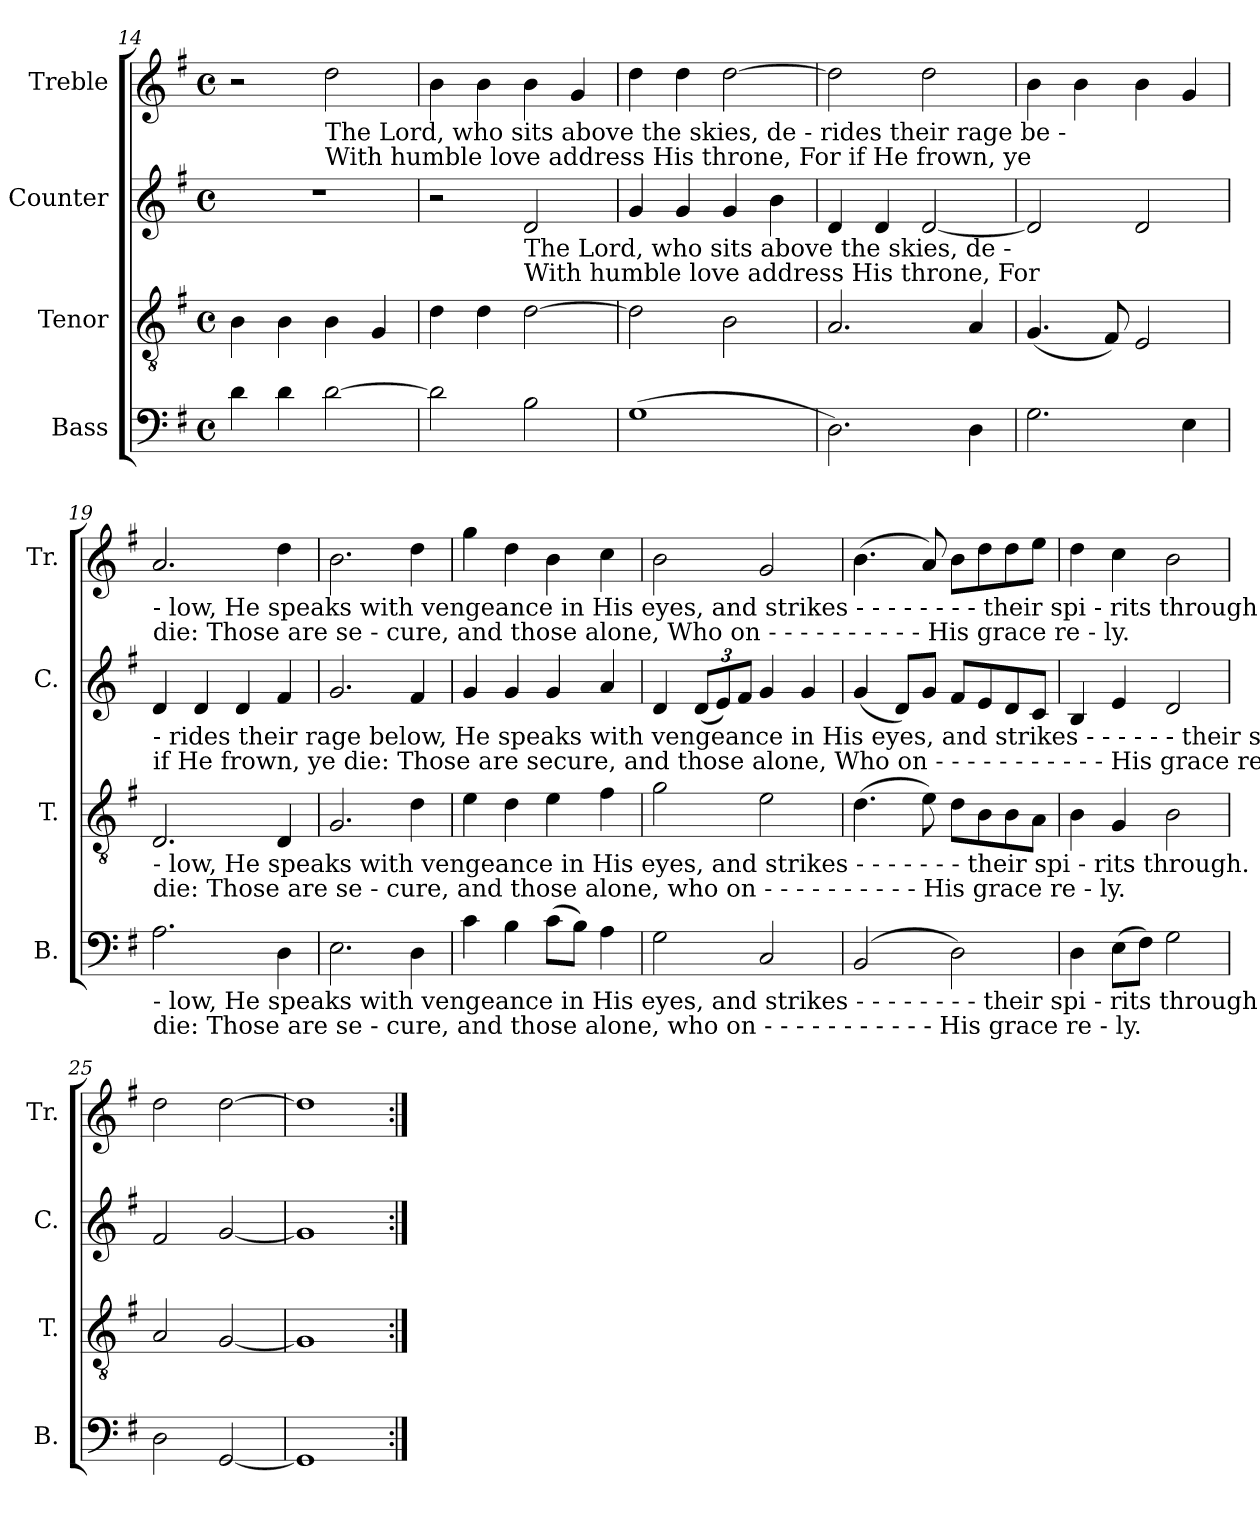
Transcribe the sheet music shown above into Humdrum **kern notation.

**kern	**kern	**kern	**kern
*part4	*part3	*part2	*part1
*staff4	*staff3	*staff2	*staff1
*I"Bass	*I"Tenor	*I"Counter	*I"Treble
*I'B.	*I'T.	*I'C.	*I'Tr.
*clefF4	*clefGv2	*clefG2	*clefG2
*k[f#]	*k[f#]	*k[f#]	*k[f#]
*M4/4	*M4/4	*M4/4	*M4/4
*met(c)	*met(c)	*met(c)	*met(c)
=14	=14	=14	=14
4d\	4B\	1r	2r
4d\	4B\	.	.
!	!	!	!LO:TX:b:t=The       Lord, who sits above the skies,    de  - rides their rage be -
!	!	!	!LO:TX:b:t=With     humble love address His throne, For    if     He   frown, ye
[2d\	4B\	.	2dd\
.	4G/	.	.
=15	=15	=15	=15
2d\]	4d\	2r	4b\
.	4d\	.	4b\
!	!	!LO:TX:b:t=The    Lord, who sits above the skies,            de  -	!
!	!	!LO:TX:b:t=With   humble love address His throne,        For	!
2B\	[2d\	2d/	4b\
.	.	.	4g/
=16	=16	=16	=16
(1G	2d\]	4g/	4dd\
.	.	4g/	4dd\
.	2B\	4g/	[2dd\
.	.	4b\	.
=17	=17	=17	=17
2.D\)	2.A/	4d/	2dd\]
.	.	4d/	.
.	.	[2d/	2dd\
4D\	4A/	.	.
=18	=18	=18	=18
2.G\	(4.G/	2d/]	4b\
.	.	.	4b\
.	8F#/)	.	.
.	2E/	2d/	4b\
4E\	.	.	4g/
=19	=19	=19	=19
!	!	!	!LO:TX:b:t=- low,        He  speaks    with vengeance in His  eyes,     and        strikes -  -  -  -  -  -  -  -    their spi - rits  through.
!	!	!	!LO:TX:b:t=die&colon;          Those  are      se - cure, and those alone,        Who       on  -  -  -  -  -  -  -  -  -  -     His grace  re  -  ly.
!	!	!LO:TX:b:t=- rides their rage below, He speaks with vengeance in His eyes, and strikes  -  -  -  -  -  -     their spi - rits  through.	!
!	!	!LO:TX:b:t=if  He frown, ye  die&colon;    Those are secure, and those alone, Who   on -  -  -  -  -  -  -  -  -  - -   His grace  re  -  ly.-	!
!	!LO:TX:b:t=- low,         He  speaks  with vengeance in His  eyes,     and          strikes  -  -  -  -  -  -  -      their spi - rits  through.	!	!
!	!LO:TX:b:t=die&colon;           Those  are     se - cure, and those alone,       who          on  -  -  -  -  -  -  -  -  -  -    His  grace  re  -  ly.	!	!
!LO:TX:b:t=- low,          He  speaks  with vengeance in His  eyes,      and        strikes  -  -  -  -  -  -  -  -   their spi - rits  through.	!	!	!
!LO:TX:b:t=die&colon;          Those  are      se - cure, and those alone,       who         on  -  -  -  -  -  -  -  -  -  -  -  His grace  re  -  ly.	!	!	!
2.A\	2.D/	4d/	2.a/
.	.	4d/	.
.	.	4d/	.
4D\	4D/	4f#/	4dd\
=20	=20	=20	=20
2.E\	2.G/	2.g/	2.b\
4D\	4d\	4f#/	4dd\
=21	=21	=21	=21
4c\	4e\	4g/	4gg\
4B\	4d\	4g/	4dd\
(8c\L	4e\	4g/	4b\
8B\J)	.	.	.
4A\	4f#\	4a/	4cc\
=22	=22	=22	=22
2G\	2g\	4d/	2b\
*	*	*Xbrackettup	*
.	.	(12d/L	.
.	.	12e/)	.
.	.	12f#/J	.
2C/	2e\	4g/	2g/
.	.	4g/	.
=23	=23	=23	=23
(2BB/	(4.d\	(4g/	(4.b\
.	.	8d/L)	.
.	8e\)	8g/J	8a/)
2D\)	8d\L	8f#/L	8b\L
.	8B\	8e/	8dd\
.	8B\	8d/	8dd\
.	8A\J	8c/J	8ee\J
=24	=24	=24	=24
4D\	4B\	4B/	4dd\
(8E\L	4G/	4e/	4cc\
8F#\J)	.	.	.
2G\	2B\	2d/	2b\
=25	=25	=25	=25
2D\	2A/	2f#/	2dd\
[2GG/	[2G/	[2g/	[2dd\
=26	=26	=26	=26
1GG]	1G]	1g]	1dd]
=:|!	=:|!	=:|!	=:|!
*-	*-	*-	*-
